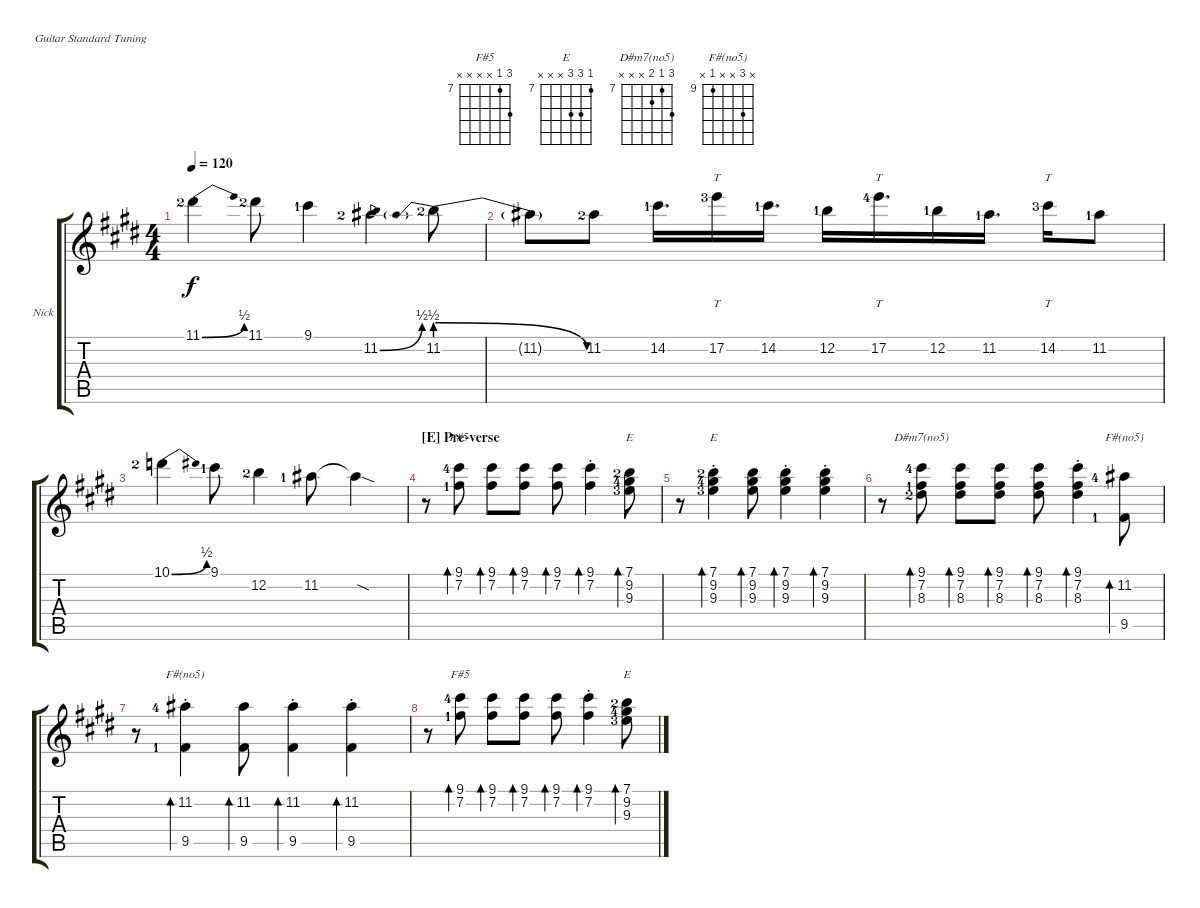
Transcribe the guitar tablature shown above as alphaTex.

\bracketExtendMode groupsimilarinstruments
\firstSystemTrackNameOrientation horizontal
\otherSystemsTrackNameOrientation horizontal
\track ("Electric Lead Guitar" "Nick") {instrument distortionguitar}
\staff {score tabs}
\tuning (E4 B3 G3 D3 A2 E2)
\chord ("F#5" 9 7 x x x x) {firstfret 7}
\chord ("E" 7 9 9 x x x) {firstfret 7}
\chord ("D#m7(no5)" 9 7 8 x x x) {firstfret 7}
\chord ("F#(no5)" x 11 x x 9 x) {firstfret 9}
\ts (4 4)
\tempo 120
\clef g2
\ks e
11.1{be (bend 0 0 15.6 2) lf 3}.4{dy f} 11.1{lf 3}.8 9.1{lf 2}.4 11.2{be (bend 0 0 59.4 2) lf 3}.4 11.2{be (prebendrelease 0 2 14.399999999999999 0) lf 3}.8 |
11.2{t}.8 11.2{lf 3}.8 14.2{lf 2}.16{d} 17.2{lf 4}.16{tt} 14.2{lf 2}.16{d} 12.2{lf 2}.16 17.2{lf 5}.16{tt d} 12.2{lf 2}.16 11.2{lf 2}.16{d} 14.2{lf 4}.16{tt} 11.2{lf 2}.8 |
10.1{be (bend 0 0 15 2) lf 3}.4 9.1{lf 2}.8 12.2{lf 3}.4 11.2{lf 2}.8 11.2{sod t}.4 |
\section ("E" "Pre-verse")
\scale
0.522404 r.8 (9.1{lf 5} 7.2{lf 2}).8{bd 37 ch "F#5"} (9.1 7.2).8{bd 37} (9.1 7.2).8{bd 37} (9.1 7.2).8{bd 37} (9.1{st} 7.2{st}).4{bd 36} (7.1{lf 3} 9.2{lf 5} 9.3{lf 4}).8{bd 35 ch "E"} |
\scale
0.477455 r.8 (7.1{st lf 3} 9.2{st lf 5} 9.3{st lf 4}).4{bd 34 ch "E"} (7.1 9.2 9.3).8{bd 33} (7.1{st} 9.2{st} 9.3{st}).4{bd 36} (7.1{st} 9.2{st} 9.3{st}).4{bd 33} |
\scale
0.522654 r.8 (9.1{lf 5} 7.2{lf 2} 8.3{lf 3}).8{bd 31 ch "D#m7(no5)"} (9.1 7.2 8.3).8{bd 31} (9.1 7.2 8.3).8{bd 37} (9.1 7.2 8.3).8{bd 37} (9.1{st} 7.2{st} 8.3{st}).4{bd 45} (11.2{lf 5} 9.5{lf 2}).8{bd 37 ch "F#(no5)"} |
\scale
0.477241 r.8 (11.2{st lf 5} 9.5{st lf 2}).4{bd 45 ch "F#(no5)"} (11.2 9.5).8{bd 37} (11.2{st} 9.5{st}).4{bd 45} (11.2{st} 9.5{st}).4{bd 45} |
\scale
0.521022 r.8 (9.1{lf 5} 7.2{lf 2}).8{bd 37 ch "F#5"} (9.1 7.2).8{bd 37} (9.1 7.2).8{bd 37} (9.1 7.2).8{bd 37} (9.1{st} 7.2{st}).4{bd 36} (7.1{lf 3} 9.2{lf 5} 9.3{lf 4}).8{bd 35 ch "E"}
